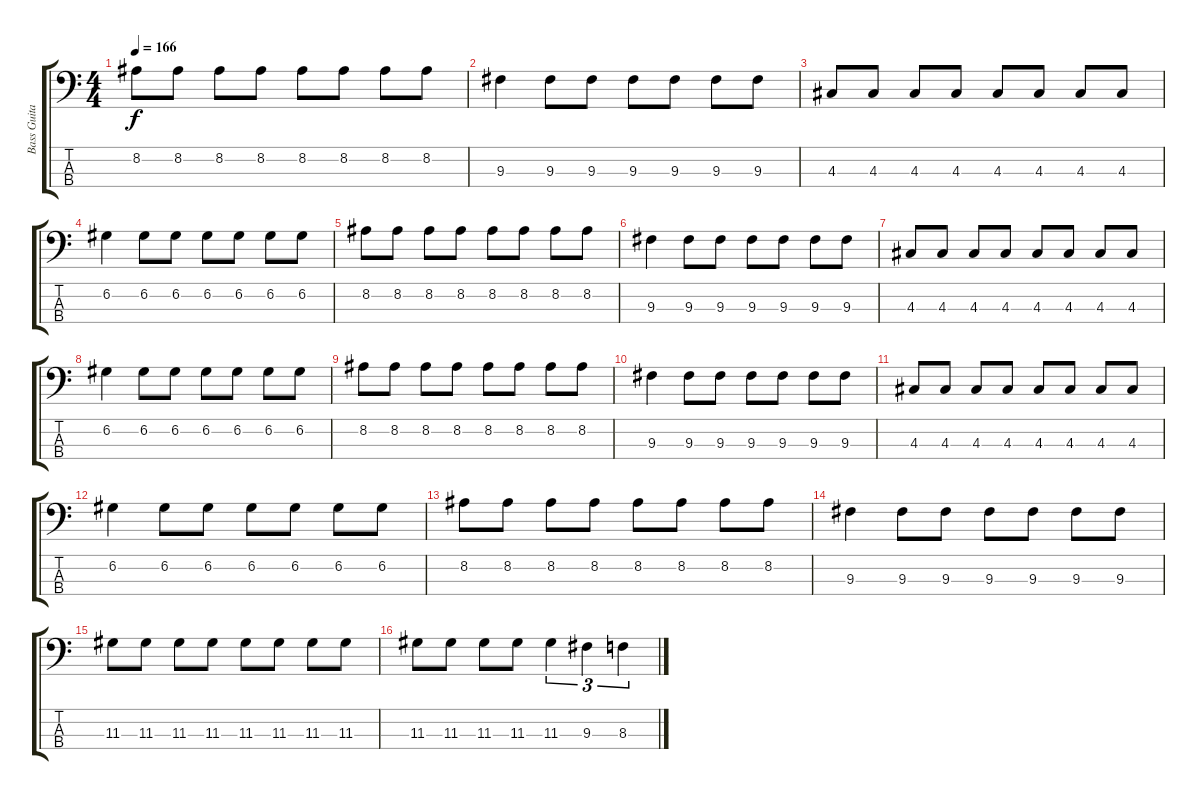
\track ("Bass Guitar" "Bass Guita") {instrument electricbassfinger}
\staff {score tabs}
\tuning (G2 D2 A1 E1) {hide}
\ts (4 4)
\tempo 166
\clef f4
\ks c
8.2.8{dy f} 8.2.8 8.2.8 8.2.8 8.2.8 8.2.8 8.2.8 8.2.8 |
9.3.4 9.3.8 9.3.8 9.3.8 9.3.8 9.3.8 9.3.8 |
4.3.8 4.3.8 4.3.8 4.3.8 4.3.8 4.3.8 4.3.8 4.3.8 |
6.2.4 6.2.8 6.2.8 6.2.8 6.2.8 6.2.8 6.2.8 |
8.2.8 8.2.8 8.2.8 8.2.8 8.2.8 8.2.8 8.2.8 8.2.8 |
9.3.4 9.3.8 9.3.8 9.3.8 9.3.8 9.3.8 9.3.8 |
4.3.8 4.3.8 4.3.8 4.3.8 4.3.8 4.3.8 4.3.8 4.3.8 |
6.2.4 6.2.8 6.2.8 6.2.8 6.2.8 6.2.8 6.2.8 |
8.2.8 8.2.8 8.2.8 8.2.8 8.2.8 8.2.8 8.2.8 8.2.8 |
9.3.4 9.3.8 9.3.8 9.3.8 9.3.8 9.3.8 9.3.8 |
4.3.8 4.3.8 4.3.8 4.3.8 4.3.8 4.3.8 4.3.8 4.3.8 |
6.2.4 6.2.8 6.2.8 6.2.8 6.2.8 6.2.8 6.2.8 |
8.2.8 8.2.8 8.2.8 8.2.8 8.2.8 8.2.8 8.2.8 8.2.8 |
9.3.4 9.3.8 9.3.8 9.3.8 9.3.8 9.3.8 9.3.8 |
11.3.8 11.3.8 11.3.8 11.3.8 11.3.8 11.3.8 11.3.8 11.3.8 |
11.3.8 11.3.8 11.3.8 11.3.8 11.3.4{tu (3 2)} 9.3.4{tu (3 2)} 8.3.4{tu (3 2)}
